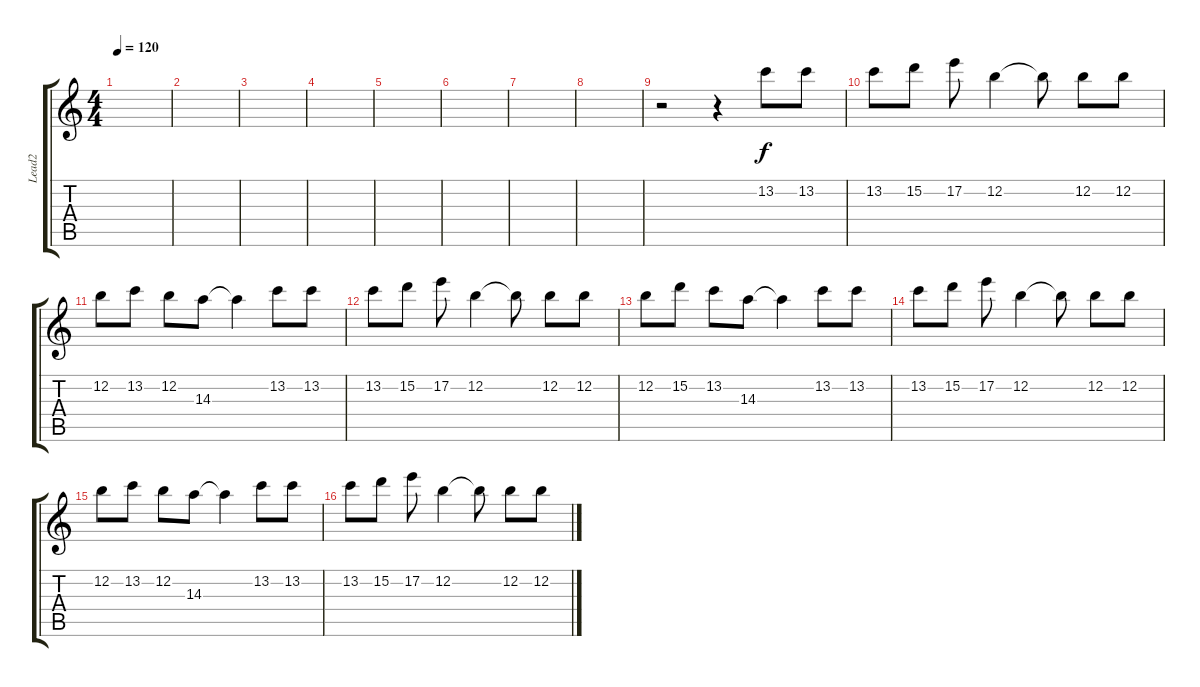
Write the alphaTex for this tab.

\track ("Lead2" "Lead2") {instrument distortionguitar}
\staff {score tabs}
\tuning (E4 B3 G3 D3 A2 E2) {hide}
\ts (4 4)
\tempo 120
\clef g2
\ks c
|
|
|
|
|
|
|
|
r.2 r.4 13.2.8 13.2.8 |
13.2.8 15.2.8 17.2.8 12.2.4 12.2{t}.8 12.2.8 12.2.8 |
12.2.8 13.2.8 12.2.8 14.3.8 14.3{t}.4 13.2.8 13.2.8 |
13.2.8 15.2.8 17.2.8 12.2.4 12.2{t}.8 12.2.8 12.2.8 |
12.2.8 15.2.8 13.2.8 14.3.8 14.3{t}.4 13.2.8 13.2.8 |
13.2.8 15.2.8 17.2.8 12.2.4 12.2{t}.8 12.2.8 12.2.8 |
12.2.8 13.2.8 12.2.8 14.3.8 14.3{t}.4 13.2.8 13.2.8 |
13.2.8 15.2.8 17.2.8 12.2.4 12.2{t}.8 12.2.8 12.2.8
